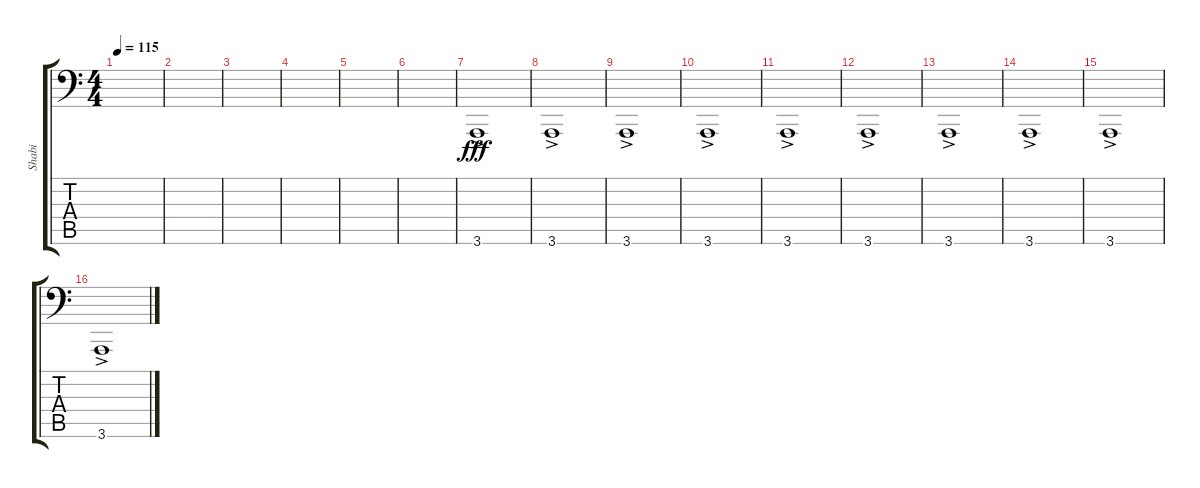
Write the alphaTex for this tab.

\track ("Shabi" "Shabi") {instrument electricgrandpiano}
\staff {score tabs}
\tuning (Ab3 E3 C3 Gb2 Db2 Gb1) {hide}
\ts (4 4)
\tempo 115
\clef f4
\ks c
|
|
|
|
|
|
3.6{ac}.1{dy fff} |
3.6{ac}.1 |
3.6{ac}.1 |
3.6{ac}.1 |
3.6{ac}.1 |
3.6{ac}.1 |
3.6{ac}.1{volume 1} |
3.6{ac}.1 |
3.6{ac}.1 |
3.6{ac}.1
